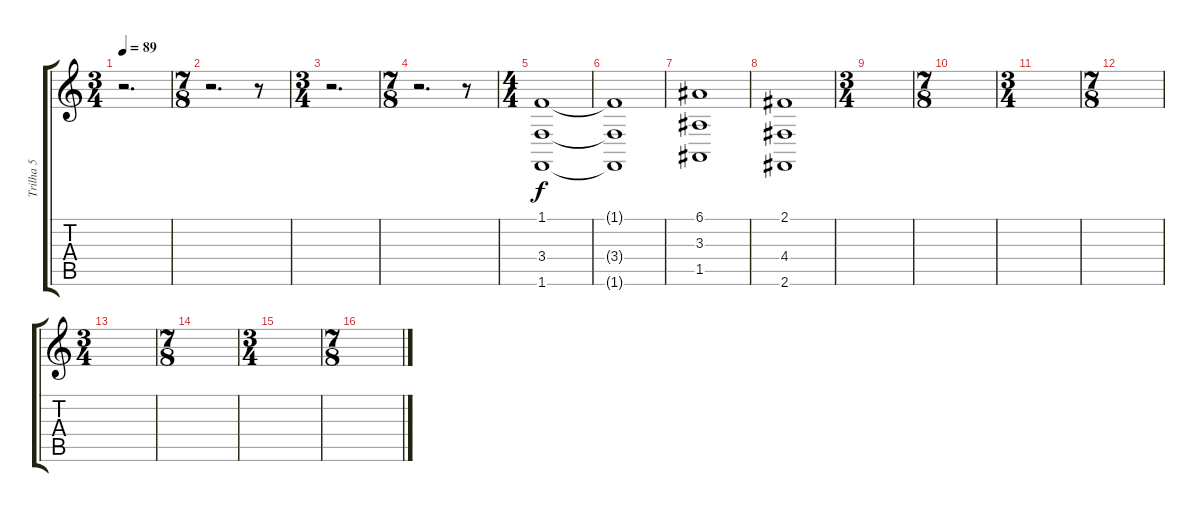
\track ("Trilha 5" "Trilha 5") {instrument lead1square}
\staff {score tabs}
\tuning (E4 B3 G3 D3 A2 E2) {hide}
\ts (3 4)
\tempo 89
\clef g2
\ks c
r.2{d dy f} |
\ts (7 8)
r.2{d} r.8 |
\ts (3 4)
r.2{d} |
\ts (7 8)
r.2{d} r.8 |
\ts (4 4)
(1.1 3.4 1.6).1{volume 13} |
(1.1{t} 3.4{t} 1.6{t}).1 |
(6.1 3.3 1.5).1 |
(2.1 4.4 2.6).1 |
\ts (3 4)
|
\ts (7 8)
|
\ts (3 4)
|
\ts (7 8)
|
\ts (3 4)
|
\ts (7 8)
|
\ts (3 4)
|
\ts (7 8)
